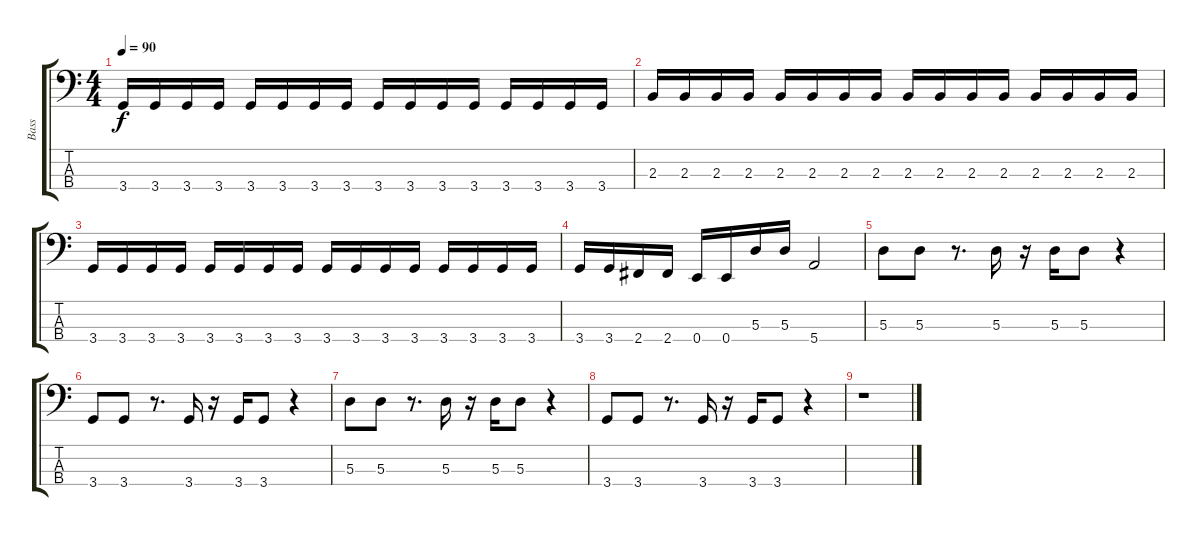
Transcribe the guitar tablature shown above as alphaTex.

\track ("Bass" "Bass") {instrument electricbasspick}
\staff {score tabs}
\tuning (G2 D2 A1 E1) {hide}
\ts (4 4)
\tempo 90
\clef f4
\ks c
3.4.16{dy f} 3.4.16 3.4.16 3.4.16 3.4.16 3.4.16 3.4.16 3.4.16 3.4.16 3.4.16 3.4.16 3.4.16 3.4.16 3.4.16 3.4.16 3.4.16 |
2.3.16 2.3.16 2.3.16 2.3.16 2.3.16 2.3.16 2.3.16 2.3.16 2.3.16 2.3.16 2.3.16 2.3.16 2.3.16 2.3.16 2.3.16 2.3.16 |
3.4.16 3.4.16 3.4.16 3.4.16 3.4.16 3.4.16 3.4.16 3.4.16 3.4.16 3.4.16 3.4.16 3.4.16 3.4.16 3.4.16 3.4.16 3.4.16 |
3.4.16 3.4.16 2.4.16 2.4.16 0.4.16 0.4.16 5.3.16 5.3.16 5.4.2 |
5.3.8 5.3.8 r.8{d} 5.3.16 r.16 5.3.16 5.3.8 r.4 |
3.4.8 3.4.8 r.8{d} 3.4.16 r.16 3.4.16 3.4.8 r.4 |
5.3.8 5.3.8 r.8{d} 5.3.16 r.16 5.3.16 5.3.8 r.4 |
3.4.8 3.4.8 r.8{d} 3.4.16 r.16 3.4.16 3.4.8 r.4 |
r.1
